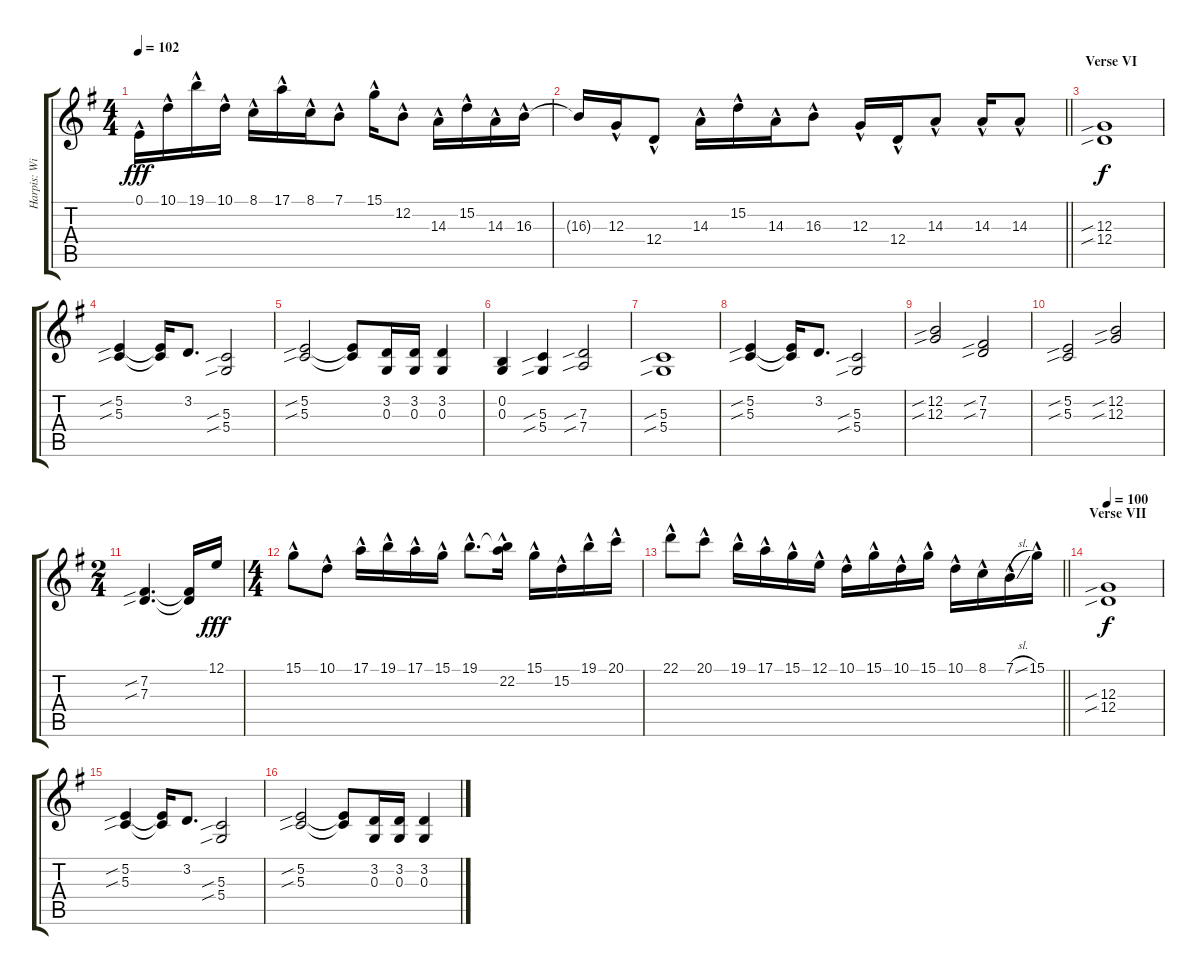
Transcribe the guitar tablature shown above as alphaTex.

\track ("Harpis: Wilton" "Harpis: Wi") {instrument harpsichord}
\staff {score tabs}
\tuning (E4 B3 G3 D3 A2 E2) {hide}
\ts (4 4)
\tempo 102
\clef g2
\ks g
0.1{hac}.16{dy fff} 10.1{hac}.16 19.1{hac}.16 10.1{hac}.16 8.1{hac}.16 17.1{hac}.16 8.1{hac}.16 7.1{hac}.8 15.1{hac}.16 12.2{hac}.8 14.3{hac}.16 15.2{hac}.16 14.3{hac}.16 16.3{hac}.16 |
\barLineRight lightlight
16.3{t}.16 12.3{hac}.16 12.4{hac}.8 14.3{hac}.16 15.2{hac}.16 14.3{hac}.16 16.3{hac}.8 12.3{hac}.16 12.4{hac}.16 14.3{hac}.8 14.3{hac}.16 14.3{hac}.8 |
\section ("" "Verse VI")
(12.3{sib} 12.4{sib}).1{dy f} |
(5.2{sib} 5.3{sib}).4 (5.2{t} 5.3{t}).16 3.2.8{d} (5.3{sib} 5.4{sib}).2 |
(5.2{sib} 5.3{sib}).2 (5.2{t} 5.3{t}).8 (3.2 0.3).16 (3.2 0.3).16 (3.2 0.3).4 |
(0.2 0.3).4 (5.3{sib} 5.4{sib}).4 (7.3{sib} 7.4{sib}).2 |
(5.3{sib} 5.4{sib}).1 |
(5.2{sib} 5.3{sib}).4 (5.2{t} 5.3{t}).16 3.2.8{d} (5.3{sib} 5.4{sib}).2 |
(12.2{sib} 12.3{sib}).2 (7.2{sib} 7.3{sib}).2 |
(5.2{sib} 5.3{sib}).2 (12.2{sib} 12.3{sib}).2 |
\ts (2 4)
(7.2{sib} 7.3{sib}).4{d} (7.2{t} 7.3{t}).16 12.1.16{dy fff} |
\ts (4 4)
15.1{hac}.8 10.1{hac}.8 17.1{hac}.16 19.1{hac}.16 17.1{hac}.16 15.1{hac}.16 19.1{hac}.8{d} (19.1{t} 22.2{hac}).16 15.1{hac}.16 15.2{hac}.16 19.1{hac}.16 20.1{hac}.16 |
\barLineRight lightlight
22.1{hac}.8 20.1{hac}.8 19.1{hac}.16 17.1{hac}.16 15.1{hac}.16 12.1{hac}.16 10.1{hac}.16 15.1{hac}.16 10.1{hac}.16 15.1{hac}.16 10.1{hac}.16 8.1{hac}.16 7.1{sl hac}.16 15.1{hac}.16 |
\section ("" "Verse VII")
\tempo 100
(12.3{sib} 12.4{sib}).1{dy f} |
(5.2{sib} 5.3{sib}).4 (5.2{t} 5.3{t}).16 3.2.8{d} (5.3{sib} 5.4{sib}).2 |
(5.2{sib} 5.3{sib}).2 (5.2{t} 5.3{t}).8 (3.2 0.3).16 (3.2 0.3).16 (3.2 0.3).4
